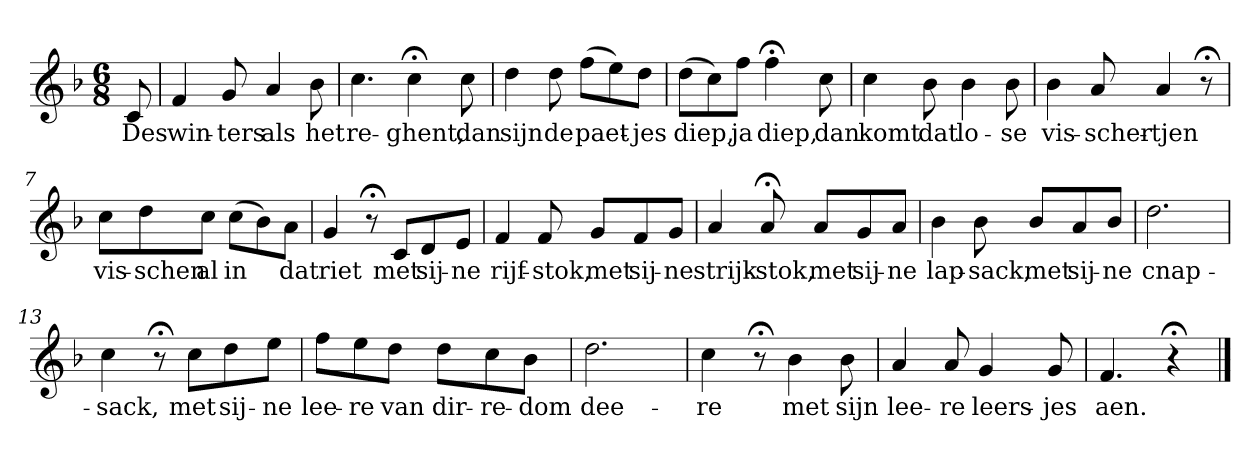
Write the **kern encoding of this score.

**kern	**text
*part1	*part1
*staff1	*staff1
*k[b-]	*
*F:	*
*M6/8	*
*MM120	*
=	=
8c	Des
=1	=1
4f	win-
8g	-ters
4a	als
8b-	het
=2	=2
4.cc	re-
4cc;<	-ghent,
8cc	dan
=3	=3
4dd	sijn
8dd	de
(8ffL	paet-
8ee)	.
8ddJ	-jes
=4	=4
(8ddL	diep,
8cc)	.
8ffJ	ja
4ff;<	diep,
8cc	dan
=5	=5
4cc	komt
8b-	dat
4b-	lo-
8b-	-se
=6	=6
4b-	vis-
8a	-scher-
4a	-tjen
8r;<	.
=7	=7
8ccL	vis-
8dd	-schen
8ccJ	al
(8ccL	in
8b-)	.
8aJ	dat
=8	=8
4g	riet
8r;<	.
8cL	met
8d	sij-
8eJ	-ne
=9	=9
4f	rijf-
8f	-stok,
8gL	met
8f	sij-
8gJ	-ne
=10	=10
4a	strijk-
8a;<	-stok,
8aL	met
8g	sij-
8aJ	-ne
=11	=11
4b-	lap-
8b-	-sack,
8b-L	met
8a	sij-
8b-J	-ne
=12	=12
2.dd	cnap-
=13	=13
4cc	-sack,
8r;<	.
8ccL	met
8dd	sij-
8eeJ	-ne
=14	=14
8ffL	lee-
8ee	-re
8ddJ	van
8ddL	dir-
8cc	-re-
8b-J	-dom
=15	=15
2.dd	dee-
=16	=16
4cc	-re
8r;<	.
4b-	met
8b-	sijn
=17	=17
4a	lee-
8a	-re
4g	leers-
8g	-jes
=18	=18
4.f	aen.
4r;<	.
==	==
*-	*-
